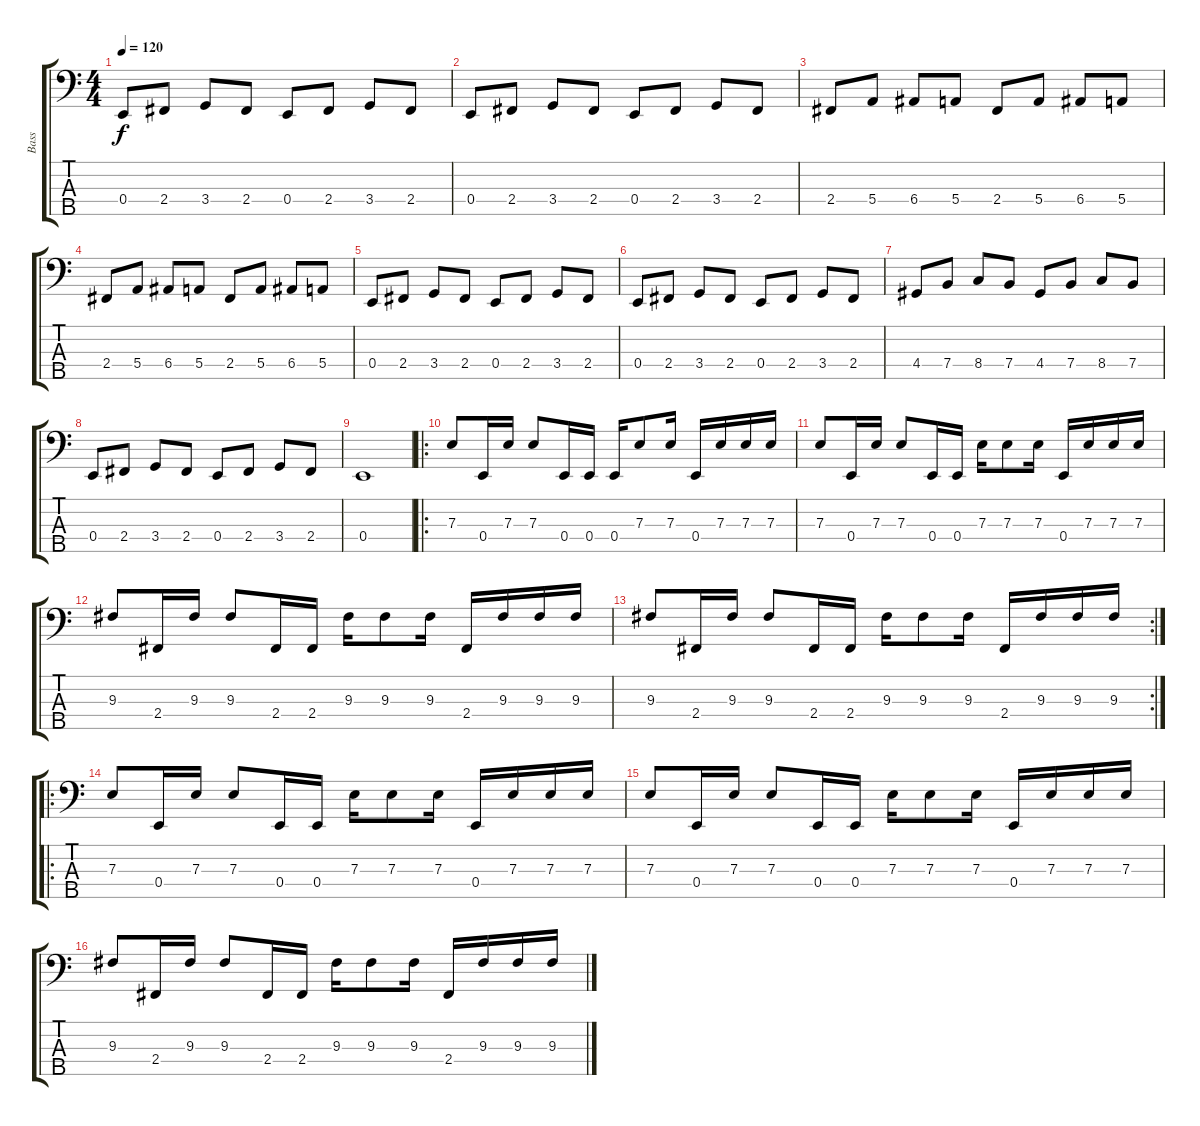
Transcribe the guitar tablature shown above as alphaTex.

\track ("Bass" "Bass") {instrument slapbass1}
\staff {score tabs}
\tuning (G2 D2 A1 E1 B0) {hide}
\ts (4 4)
\tempo 120
\clef f4
\ks c
0.4.8{dy f instrument slapbass1} 2.4.8 3.4.8 2.4.8 0.4.8 2.4.8 3.4.8 2.4.8 |
0.4.8 2.4.8 3.4.8 2.4.8 0.4.8 2.4.8 3.4.8 2.4.8 |
2.4.8 5.4.8 6.4.8 5.4.8 2.4.8 5.4.8 6.4.8 5.4.8 |
2.4.8 5.4.8 6.4.8 5.4.8 2.4.8 5.4.8 6.4.8 5.4.8 |
0.4.8 2.4.8 3.4.8 2.4.8 0.4.8 2.4.8 3.4.8 2.4.8 |
0.4.8 2.4.8 3.4.8 2.4.8 0.4.8 2.4.8 3.4.8 2.4.8 |
4.4.8 7.4.8 8.4.8 7.4.8 4.4.8 7.4.8 8.4.8 7.4.8 |
0.4.8 2.4.8 3.4.8 2.4.8 0.4.8 2.4.8 3.4.8 2.4.8 |
0.4.1 |
\ro
7.3.8 0.4.16 7.3.16 7.3.8 0.4.16 0.4.16 0.4.16 7.3.8 7.3.16 0.4.16 7.3.16 7.3.16 7.3.16 |
7.3.8 0.4.16 7.3.16 7.3.8 0.4.16 0.4.16 7.3.16 7.3.8 7.3.16 0.4.16 7.3.16 7.3.16 7.3.16 |
9.3.8 2.4.16 9.3.16 9.3.8 2.4.16 2.4.16 9.3.16 9.3.8 9.3.16 2.4.16 9.3.16 9.3.16 9.3.16 |
\rc 2
9.3.8 2.4.16 9.3.16 9.3.8 2.4.16 2.4.16 9.3.16 9.3.8 9.3.16 2.4.16 9.3.16 9.3.16 9.3.16 |
\ro
7.3.8 0.4.16 7.3.16 7.3.8 0.4.16 0.4.16 7.3.16 7.3.8 7.3.16 0.4.16 7.3.16 7.3.16 7.3.16 |
7.3.8 0.4.16 7.3.16 7.3.8 0.4.16 0.4.16 7.3.16 7.3.8 7.3.16 0.4.16 7.3.16 7.3.16 7.3.16 |
9.3.8 2.4.16 9.3.16 9.3.8 2.4.16 2.4.16 9.3.16 9.3.8 9.3.16 2.4.16 9.3.16 9.3.16 9.3.16
